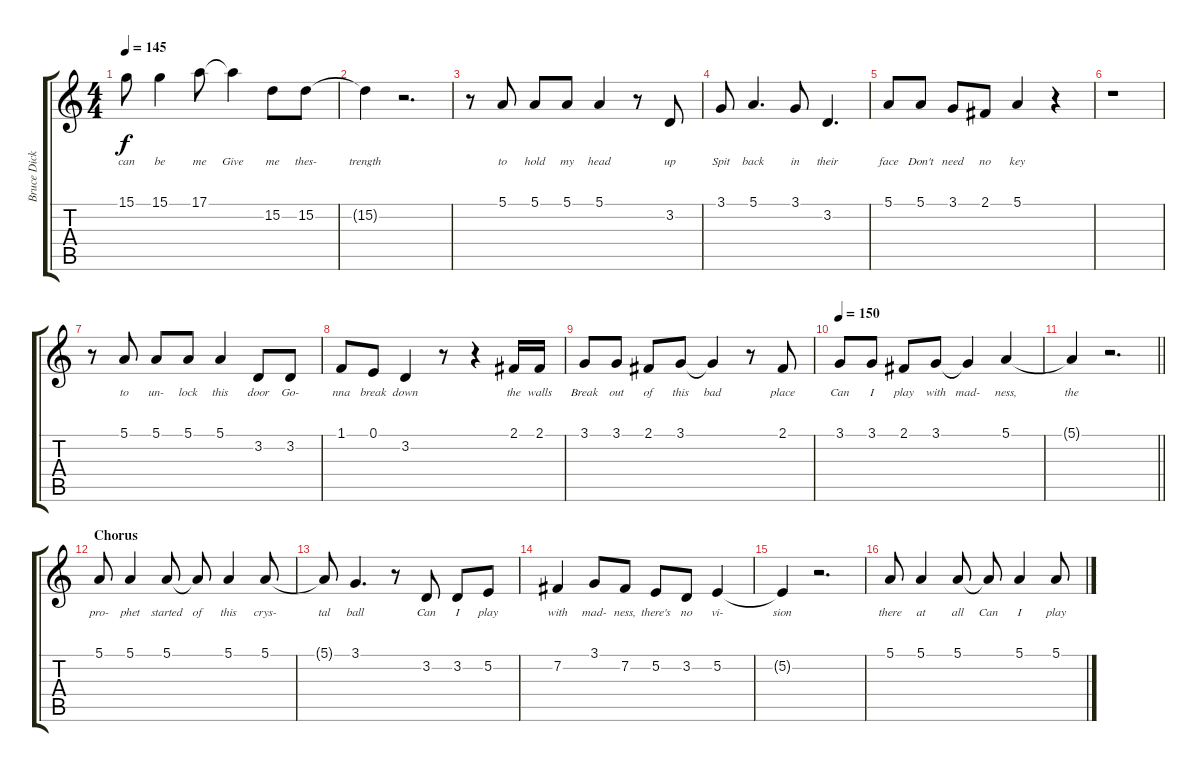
\track ("Bruce Dickinson" "Bruce Dick") {instrument lead2sawtooth}
\staff {score tabs}
\tuning (E4 B3 G3 D3 A2 E2) {hide}
\ts (4 4)
\tempo 145
\clef g2
\ks c
15.1.8{lyrics (0 "can") lyrics (1 "") lyrics (2 "") lyrics (3 "") lyrics (4 "") dy f} 15.1.4{lyrics (0 "be") lyrics (1 "") lyrics (2 "") lyrics (3 "") lyrics (4 "")} 17.1.8{lyrics (0 "me") lyrics (1 "") lyrics (2 "") lyrics (3 "") lyrics (4 "")} 17.1{t}.4{lyrics (0 "Give") lyrics (1 "") lyrics (2 "") lyrics (3 "") lyrics (4 "")} 15.2.8{lyrics (0 "me") lyrics (1 "") lyrics (2 "") lyrics (3 "") lyrics (4 "")} 15.2.8{lyrics (0 "thes-") lyrics (1 "") lyrics (2 "") lyrics (3 "") lyrics (4 "")} |
15.2{t}.4{lyrics (0 "trength") lyrics (1 "") lyrics (2 "") lyrics (3 "") lyrics (4 "")} r.2{d} |
r.8 5.1.8{lyrics (0 "to") lyrics (1 "") lyrics (2 "") lyrics (3 "") lyrics (4 "")} 5.1.8{lyrics (0 "hold") lyrics (1 "") lyrics (2 "") lyrics (3 "") lyrics (4 "")} 5.1.8{lyrics (0 "my") lyrics (1 "") lyrics (2 "") lyrics (3 "") lyrics (4 "")} 5.1.4{lyrics (0 "head") lyrics (1 "") lyrics (2 "") lyrics (3 "") lyrics (4 "")} r.8 3.2.8{lyrics (0 "up") lyrics (1 "") lyrics (2 "") lyrics (3 "") lyrics (4 "")} |
3.1.8{lyrics (0 "Spit") lyrics (1 "") lyrics (2 "") lyrics (3 "") lyrics (4 "")} 5.1.4{d lyrics (0 "back") lyrics (1 "") lyrics (2 "") lyrics (3 "") lyrics (4 "")} 3.1.8{lyrics (0 "in") lyrics (1 "") lyrics (2 "") lyrics (3 "") lyrics (4 "")} 3.2.4{d lyrics (0 "their") lyrics (1 "") lyrics (2 "") lyrics (3 "") lyrics (4 "")} |
5.1.8{lyrics (0 "face") lyrics (1 "") lyrics (2 "") lyrics (3 "") lyrics (4 "")} 5.1.8{lyrics (0 "Don't") lyrics (1 "") lyrics (2 "") lyrics (3 "") lyrics (4 "")} 3.1.8{lyrics (0 "need") lyrics (1 "") lyrics (2 "") lyrics (3 "") lyrics (4 "")} 2.1.8{lyrics (0 "no") lyrics (1 "") lyrics (2 "") lyrics (3 "") lyrics (4 "")} 5.1.4{lyrics (0 "key") lyrics (1 "") lyrics (2 "") lyrics (3 "") lyrics (4 "")} r.4 |
r.1 |
r.8 5.1.8{lyrics (0 "to") lyrics (1 "") lyrics (2 "") lyrics (3 "") lyrics (4 "")} 5.1.8{lyrics (0 "un-") lyrics (1 "") lyrics (2 "") lyrics (3 "") lyrics (4 "")} 5.1.8{lyrics (0 "lock") lyrics (1 "") lyrics (2 "") lyrics (3 "") lyrics (4 "")} 5.1.4{lyrics (0 "this") lyrics (1 "") lyrics (2 "") lyrics (3 "") lyrics (4 "")} 3.2.8{lyrics (0 "door") lyrics (1 "") lyrics (2 "") lyrics (3 "") lyrics (4 "")} 3.2.8{lyrics (0 "Go-") lyrics (1 "") lyrics (2 "") lyrics (3 "") lyrics (4 "")} |
1.1.8{lyrics (0 "nna") lyrics (1 "") lyrics (2 "") lyrics (3 "") lyrics (4 "")} 0.1.8{lyrics (0 "break") lyrics (1 "") lyrics (2 "") lyrics (3 "") lyrics (4 "")} 3.2.4{lyrics (0 "down") lyrics (1 "") lyrics (2 "") lyrics (3 "") lyrics (4 "")} r.8 r.4 2.1.16{lyrics (0 "the") lyrics (1 "") lyrics (2 "") lyrics (3 "") lyrics (4 "")} 2.1.16{lyrics (0 "walls") lyrics (1 "") lyrics (2 "") lyrics (3 "") lyrics (4 "")} |
3.1.8{lyrics (0 "Break") lyrics (1 "") lyrics (2 "") lyrics (3 "") lyrics (4 "")} 3.1.8{lyrics (0 "out") lyrics (1 "") lyrics (2 "") lyrics (3 "") lyrics (4 "")} 2.1.8{lyrics (0 "of") lyrics (1 "") lyrics (2 "") lyrics (3 "") lyrics (4 "")} 3.1.8{lyrics (0 "this") lyrics (1 "") lyrics (2 "") lyrics (3 "") lyrics (4 "")} 3.1{t}.4{lyrics (0 "bad") lyrics (1 "") lyrics (2 "") lyrics (3 "") lyrics (4 "")} r.8 2.1.8{lyrics (0 "place") lyrics (1 "") lyrics (2 "") lyrics (3 "") lyrics (4 "")} |
\tempo 150
3.1.8{lyrics (0 "Can") lyrics (1 "") lyrics (2 "") lyrics (3 "") lyrics (4 "")} 3.1.8{lyrics (0 "I") lyrics (1 "") lyrics (2 "") lyrics (3 "") lyrics (4 "")} 2.1.8{lyrics (0 "play") lyrics (1 "") lyrics (2 "") lyrics (3 "") lyrics (4 "")} 3.1.8{lyrics (0 "with") lyrics (1 "") lyrics (2 "") lyrics (3 "") lyrics (4 "")} 3.1{t}.4{lyrics (0 "mad-") lyrics (1 "") lyrics (2 "") lyrics (3 "") lyrics (4 "")} 5.1.4{lyrics (0 "ness,") lyrics (1 "") lyrics (2 "") lyrics (3 "") lyrics (4 "")} |
\barLineRight lightlight
5.1{t}.4{lyrics (0 "the") lyrics (1 "") lyrics (2 "") lyrics (3 "") lyrics (4 "")} r.2{d} |
\section ("" "Chorus")
5.1.8{lyrics (0 "pro-") lyrics (1 "") lyrics (2 "") lyrics (3 "") lyrics (4 "")} 5.1.4{lyrics (0 "phet") lyrics (1 "") lyrics (2 "") lyrics (3 "") lyrics (4 "")} 5.1.8{lyrics (0 "started") lyrics (1 "") lyrics (2 "") lyrics (3 "") lyrics (4 "")} 5.1{t}.8{lyrics (0 "of") lyrics (1 "") lyrics (2 "") lyrics (3 "") lyrics (4 "")} 5.1.4{lyrics (0 "this") lyrics (1 "") lyrics (2 "") lyrics (3 "") lyrics (4 "")} 5.1.8{lyrics (0 "crys-") lyrics (1 "") lyrics (2 "") lyrics (3 "") lyrics (4 "")} |
5.1{t}.8{lyrics (0 "tal") lyrics (1 "") lyrics (2 "") lyrics (3 "") lyrics (4 "")} 3.1.4{d lyrics (0 "ball") lyrics (1 "") lyrics (2 "") lyrics (3 "") lyrics (4 "")} r.8 3.2.8{lyrics (0 "Can") lyrics (1 "") lyrics (2 "") lyrics (3 "") lyrics (4 "")} 3.2.8{lyrics (0 "I") lyrics (1 "") lyrics (2 "") lyrics (3 "") lyrics (4 "")} 5.2.8{lyrics (0 "play") lyrics (1 "") lyrics (2 "") lyrics (3 "") lyrics (4 "")} |
7.2.4{lyrics (0 "with") lyrics (1 "") lyrics (2 "") lyrics (3 "") lyrics (4 "")} 3.1.8{lyrics (0 "mad-") lyrics (1 "") lyrics (2 "") lyrics (3 "") lyrics (4 "")} 7.2.8{lyrics (0 "ness,") lyrics (1 "") lyrics (2 "") lyrics (3 "") lyrics (4 "")} 5.2.8{lyrics (0 "there's") lyrics (1 "") lyrics (2 "") lyrics (3 "") lyrics (4 "")} 3.2.8{lyrics (0 "no") lyrics (1 "") lyrics (2 "") lyrics (3 "") lyrics (4 "")} 5.2.4{lyrics (0 "vi-") lyrics (1 "") lyrics (2 "") lyrics (3 "") lyrics (4 "")} |
5.2{t}.4{lyrics (0 "sion") lyrics (1 "") lyrics (2 "") lyrics (3 "") lyrics (4 "")} r.2{d} |
5.1.8{lyrics (0 "there") lyrics (1 "") lyrics (2 "") lyrics (3 "") lyrics (4 "")} 5.1.4{lyrics (0 "at") lyrics (1 "") lyrics (2 "") lyrics (3 "") lyrics (4 "")} 5.1.8{lyrics (0 "all") lyrics (1 "") lyrics (2 "") lyrics (3 "") lyrics (4 "")} 5.1{t}.8{lyrics (0 "Can") lyrics (1 "") lyrics (2 "") lyrics (3 "") lyrics (4 "")} 5.1.4{lyrics (0 "I") lyrics (1 "") lyrics (2 "") lyrics (3 "") lyrics (4 "")} 5.1.8{lyrics (0 "play") lyrics (1 "") lyrics (2 "") lyrics (3 "") lyrics (4 "")}
